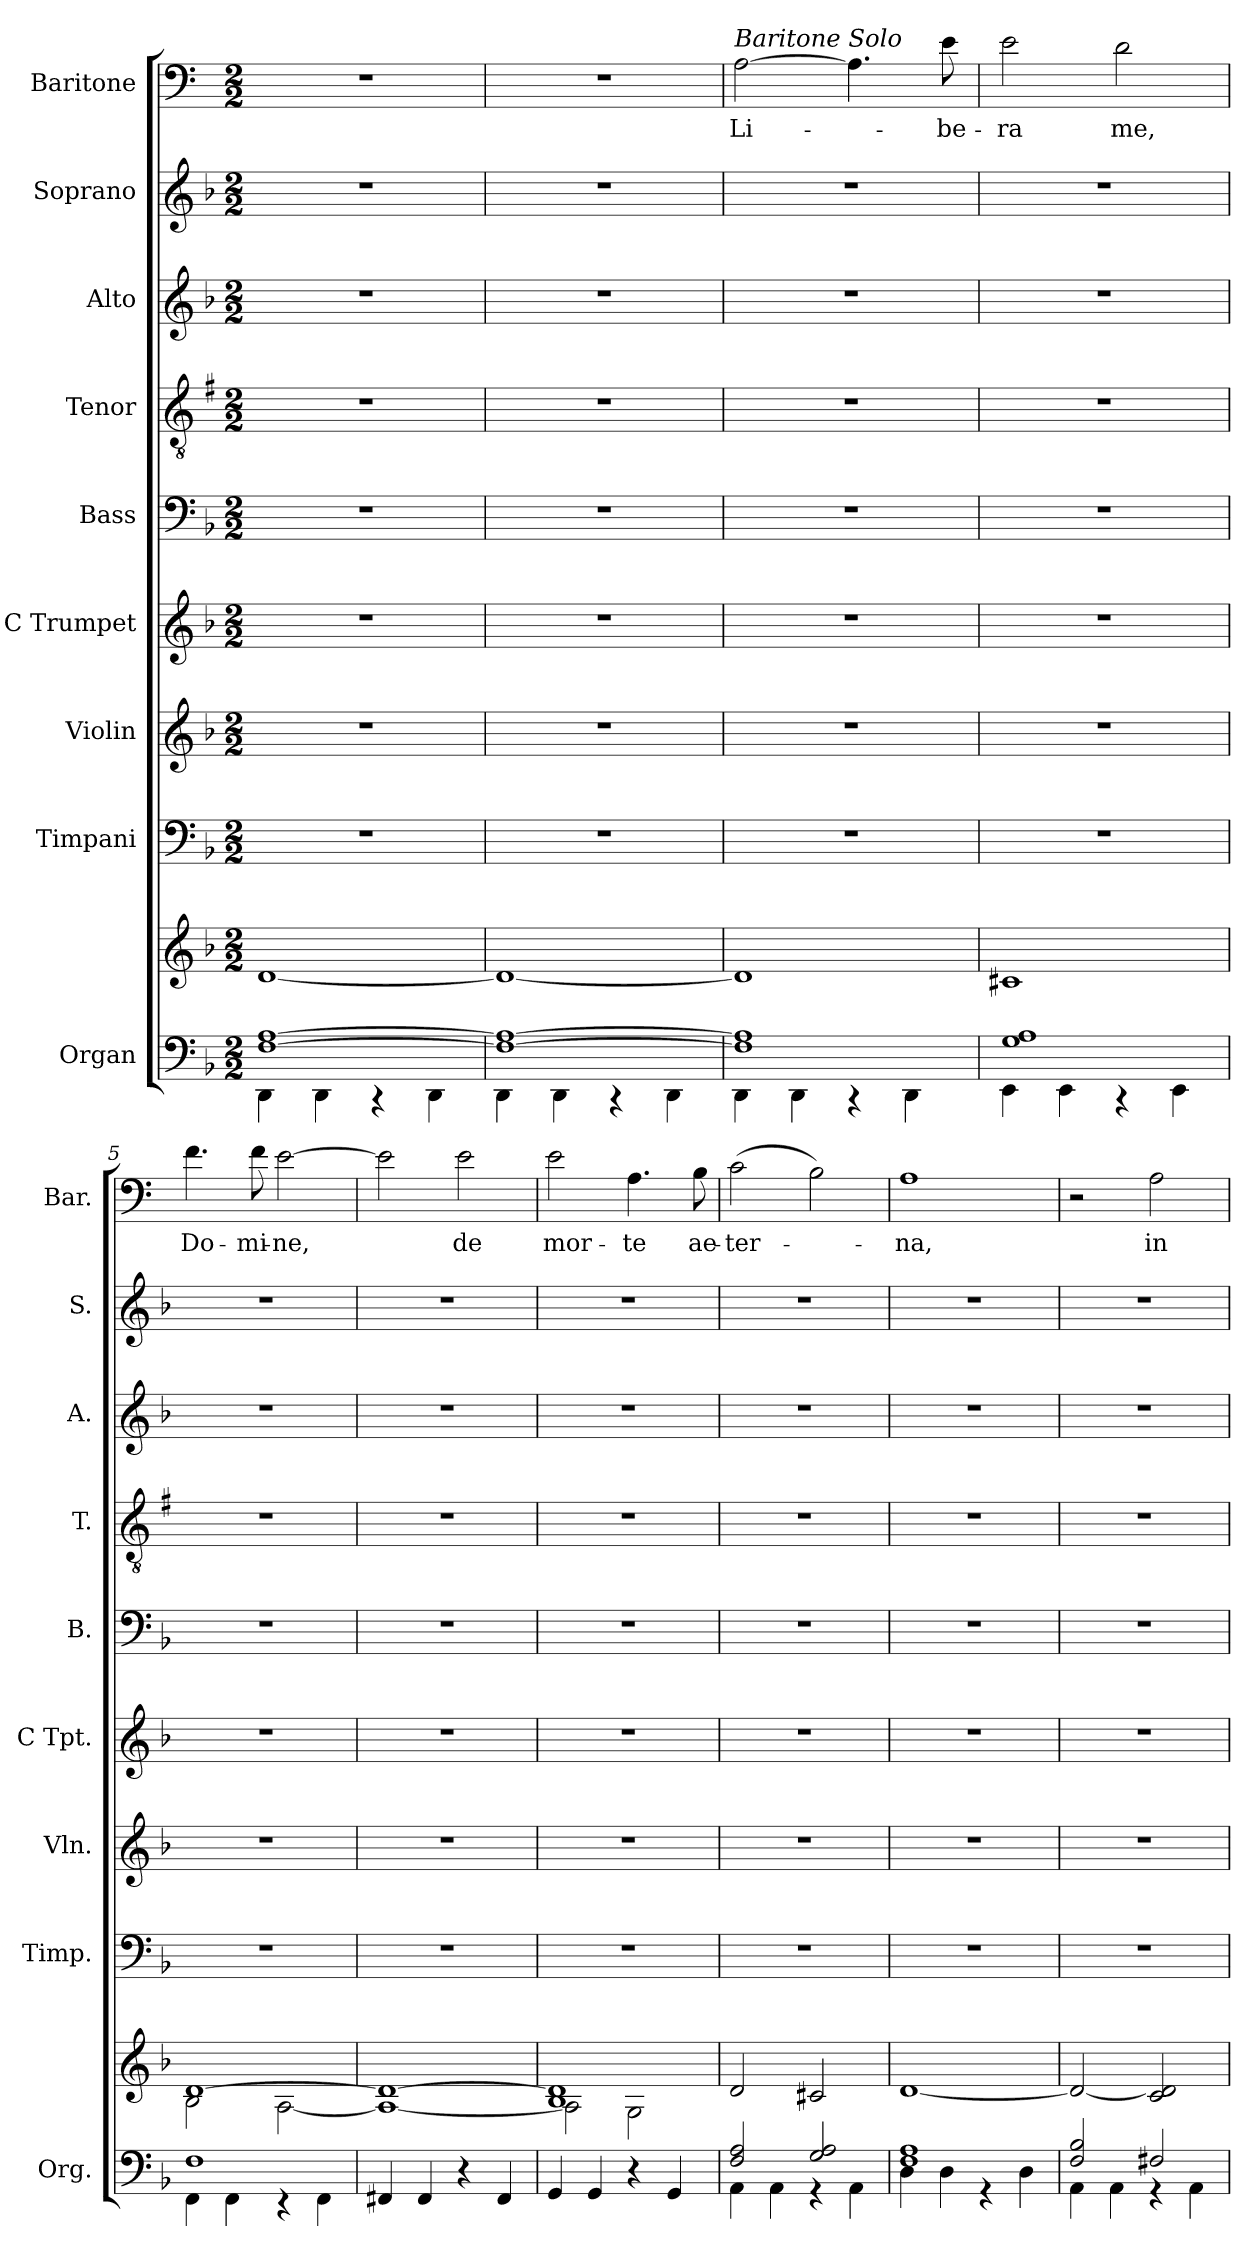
**kern	**kern	**kern	**kern	**kern	**kern	**kern	**kern	**kern	**kern	**text
*part9	*part9	*part8	*part7	*part6	*part5	*part4	*part3	*part2	*part1	*part1
*staff10	*staff9	*staff8	*staff7	*staff6	*staff5	*staff4	*staff3	*staff2	*staff1	*staff1
*I"Organ	*	*I"Timpani	*I"Violin	*I"C Trumpet	*I"Bass	*I"Tenor	*I"Alto	*I"Soprano	*I"Baritone	*
*I'Org.	*	*I'Timp.	*I'Vln.	*I'C Tpt.	*I'B.	*I'T.	*I'A.	*I'S.	*I'Bar.	*
*clefF4	*clefG2	*clefF4	*clefG2	*clefG2	*clefF4	*clefGv2	*clefG2	*clefG2	*clefF4	*
*	*	*	*	*	*	*ITrd1c2	*	*	*ITrd4c7	*
*k[b-]	*k[b-]	*k[b-]	*k[b-]	*k[b-]	*k[b-]	*k[b-]	*k[b-]	*k[b-]	*k[b-]	*
*F:	*F:	*F:	*F:	*F:	*F:	*F:	*F:	*F:	*F:	*
*M2/2	*M2/2	*M2/2	*M2/2	*M2/2	*M2/2	*M2/2	*M2/2	*M2/2	*M2/2	*
*MM120	*MM120	*MM120	*MM120	*MM120	*MM120	*MM120	*MM120	*MM120	*MM120	*
=1	=1	=1	=1	=1	=1	=1	=1	=1	=1	=1
*^	*	*	*	*	*	*	*	*	*	*
[1F [1A	4DD\	[1d	1r	1r	1r	1r	1r	1r	1r	1r	.
.	4DD\	.	.	.	.	.	.	.	.	.	.
.	4r	.	.	.	.	.	.	.	.	.	.
.	4DD\	.	.	.	.	.	.	.	.	.	.
=2	=2	=2	=2	=2	=2	=2	=2	=2	=2	=2	=2
1F_ 1A_	4DD\	1d_	1r	1r	1r	1r	1r	1r	1r	1r	.
.	4DD\	.	.	.	.	.	.	.	.	.	.
.	4r	.	.	.	.	.	.	.	.	.	.
.	4DD\	.	.	.	.	.	.	.	.	.	.
=3	=3	=3	=3	=3	=3	=3	=3	=3	=3	=3	=3
!	!	!	!	!	!	!	!	!	!	!LO:TX:a:i:t=Baritone Solo	!
!	!	!	!	!	!	!	!	!	!	!	!LO:LY:b:color=#800080
1F] 1A]	4DD\	1d]	1r	1r	1r	1r	1r	1r	1r	[2D\	-Li-
.	4DD\	.	.	.	.	.	.	.	.	.	.
.	4r	.	.	.	.	.	.	.	.	4.D\]	.
.	4DD\	.	.	.	.	.	.	.	.	.	.
!	!	!	!	!	!	!	!	!	!	!	!LO:LY:b:color=#800080
.	.	.	.	.	.	.	.	.	.	8A\	-be-
=4	=4	=4	=4	=4	=4	=4	=4	=4	=4	=4	=4
!	!	!	!	!	!	!	!	!	!	!	!LO:LY:b:color=#800080
1G 1A	4EE\	1c#X	1r	1r	1r	1r	1r	1r	1r	2A\	-ra
.	4EE\	.	.	.	.	.	.	.	.	.	.
!	!	!	!	!	!	!	!	!	!	!	!LO:LY:b:color=#800080
.	4r	.	.	.	.	.	.	.	.	2G\	me,
.	4EE\	.	.	.	.	.	.	.	.	.	.
=5	=5	=5	=5	=5	=5	=5	=5	=5	=5	=5	=5
*	*	*^	*	*	*	*	*	*	*	*	*
!	!	!	!	!	!	!	!	!	!	!	!	!LO:LY:b:color=#800080
1F	4FF\	[1d	2B-\	1r	1r	1r	1r	1r	1r	1r	4.B-\	Do-
.	4FF\	.	.	.	.	.	.	.	.	.	.	.
!	!	!	!	!	!	!	!	!	!	!	!	!LO:LY:b:color=#800080
.	.	.	.	.	.	.	.	.	.	.	8B-\	-mi-
!	!	!	!	!	!	!	!	!	!	!	!	!LO:LY:b:color=#800080
.	4r	.	[2A\	.	.	.	.	.	.	.	[2A\	-ne,
.	4FF\	.	.	.	.	.	.	.	.	.	.	.
*v	*v	*	*	*	*	*	*	*	*	*	*	*
*	*v	*v	*	*	*	*	*	*	*	*	*
=6	=6	=6	=6	=6	=6	=6	=6	=6	=6	=6
4FF#X/	1A_ 1d_	1r	1r	1r	1r	1r	1r	1r	2A\]	.
4FF#/	.	.	.	.	.	.	.	.	.	.
!	!	!	!	!	!	!	!	!	!	!LO:LY:b:color=#800080
4r	.	.	.	.	.	.	.	.	2A\	de
4FF#/	.	.	.	.	.	.	.	.	.	.
!!LO:PB:g=z
=7	=7	=7	=7	=7	=7	=7	=7	=7	=7	=7
*	*^	*	*	*	*	*	*	*	*	*
!	!	!	!	!	!	!	!	!	!	!	!LO:LY:b:color=#800080
4GG/	1B- 1d]	2A\]	1r	1r	1r	1r	1r	1r	1r	2A\	mor-
4GG/	.	.	.	.	.	.	.	.	.	.	.
!	!	!	!	!	!	!	!	!	!	!	!LO:LY:b:color=#800080
4r	.	2G\	.	.	.	.	.	.	.	4.D\	-te
4GG/	.	.	.	.	.	.	.	.	.	.	.
!	!	!	!	!	!	!	!	!	!	!	!LO:LY:b:color=#800080
.	.	.	.	.	.	.	.	.	.	8E\	ae-
*	*v	*v	*	*	*	*	*	*	*	*	*
=8	=8	=8	=8	=8	=8	=8	=8	=8	=8	=8
*^	*	*	*	*	*	*	*	*	*	*
!	!	!	!	!	!	!	!	!	!	!	!LO:LY:b:color=#800080
2F/ 2A/	4AA\	2d/	1r	1r	1r	1r	1r	1r	1r	(>2F\	-ter-
.	4AA\	.	.	.	.	.	.	.	.	.	.
2G/ 2A/	4r	2c#X/	.	.	.	.	.	.	.	2E\)	.
.	4AA\	.	.	.	.	.	.	.	.	.	.
=9	=9	=9	=9	=9	=9	=9	=9	=9	=9	=9	=9
!	!	!	!	!	!	!	!	!	!	!	!LO:LY:b:color=#800080
1F 1A	4D\	[1d	1r	1r	1r	1r	1r	1r	1r	1D	-na,
.	4D\	.	.	.	.	.	.	.	.	.	.
.	4r	.	.	.	.	.	.	.	.	.	.
.	4D\	.	.	.	.	.	.	.	.	.	.
=10	=10	=10	=10	=10	=10	=10	=10	=10	=10	=10	=10
2F/ 2B-/	4AA\	2d/_	1r	1r	1r	1r	1r	1r	1r	2r	.
.	4AA\	.	.	.	.	.	.	.	.	.	.
!	!	!	!	!	!	!	!	!	!	!	!LO:LY:b:color=#800080
2F#X/	4r	2c/ 2d/]	.	.	.	.	.	.	.	2D\	in
.	4AA\	.	.	.	.	.	.	.	.	.	.
*v	*v	*	*	*	*	*	*	*	*	*	*
=	=	=	=	=	=	=	=	=	=	=
*-	*-	*-	*-	*-	*-	*-	*-	*-	*-	*-
